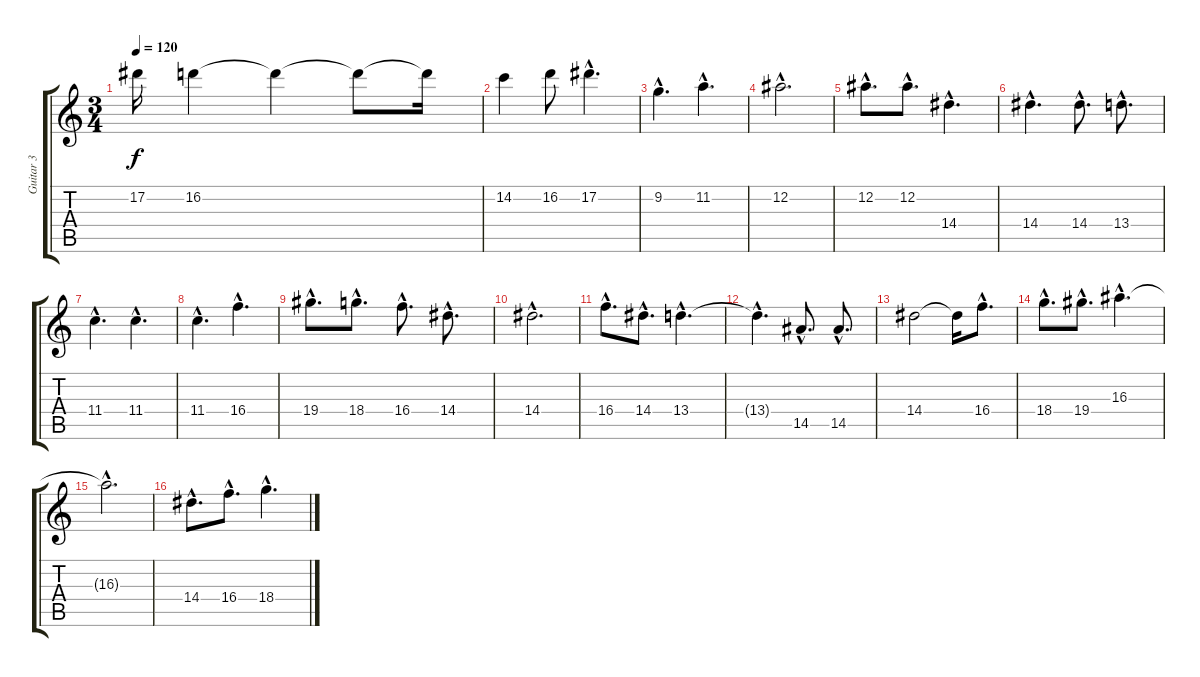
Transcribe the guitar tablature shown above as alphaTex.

\track ("Guitar 3" "Guitar 3") {instrument overdrivenguitar}
\staff {score tabs}
\tuning (Eb4 Bb3 Gb3 Db3 Ab2 Eb2) {hide}
\ts (3 4)
\tempo 120
\clef g2
\ks c
17.2{t}.16{dy f} 16.2.4 16.2{t}.4 16.2{t}.8 16.2{t}.16 |
14.2.4 16.2.8 17.2{hac}.4{d} |
9.2{hac}.4{d} 11.2{hac}.4{d} |
12.2{hac}.2{d} |
12.2{hac}.8{d} 12.2{hac}.8{d} 14.4{hac}.4{d} |
14.4{hac}.4{d} 14.4{hac}.8{d} 13.4{hac}.8{d} |
11.4{hac}.4{d} 11.4{hac}.4{d} |
11.4{hac}.4{d} 16.4{hac}.4{d} |
19.4{hac}.8{d} 18.4{hac}.8{d} 16.4{hac}.8{d} 14.4{hac}.8{d} |
14.4{hac}.2{d} |
16.4{hac}.8{d} 14.4{hac}.8{d} 13.4{hac}.4{d} |
13.4{hac t}.4{d} 14.5{hac}.8{d} 14.5{hac}.8{d} |
14.4.2 14.4{t}.16 16.4{hac}.8{d} |
18.4{hac}.8{d} 19.4{hac}.8{d} 16.3{hac}.4{d} |
16.3{hac t}.2{d} |
14.4{hac}.8{d} 16.4{hac}.8{d} 18.4{hac}.4{d}
